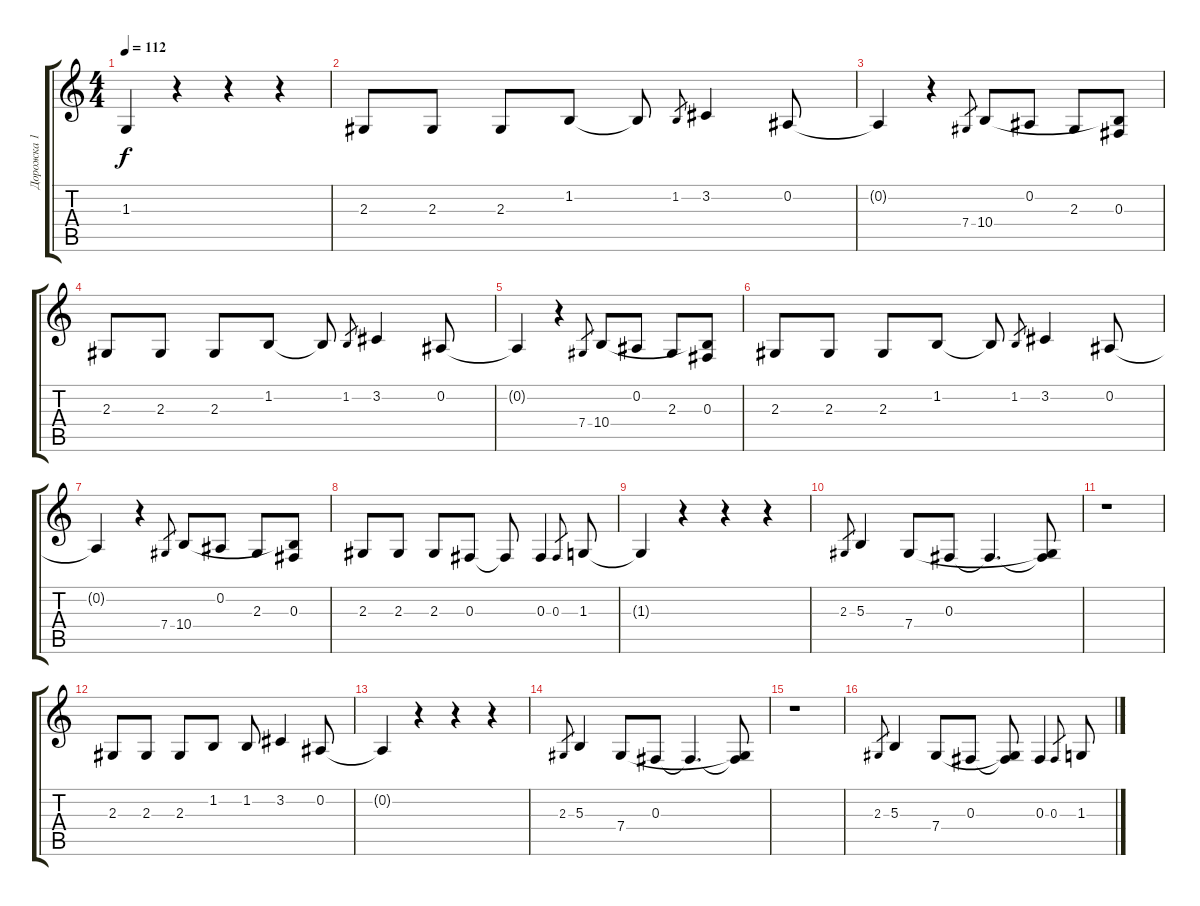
\track ("Дорожка 1" "Дорожка 1") {instrument accordion}
\staff {score tabs}
\tuning (Eb4 Bb3 Gb3 Db3 Ab2 Eb2) {hide}
\ts (4 4)
\tempo 112
\clef g2
\ks c
1.3{t}.4{dy f} r.4 r.4 r.4 |
2.3.8 2.3.8 2.3.8 1.2.8 1.2{t}.8 1.2.8{gr} 3.2.4 0.2.8 |
0.2{t}.4 r.4 7.4.8{gr} 10.4.8 0.2.8 2.3.8 (0.3 10.4{t}).8 |
2.3.8 2.3.8 2.3.8 1.2.8 1.2{t}.8 1.2.8{gr} 3.2.4 0.2.8 |
0.2{t}.4 r.4 7.4.8{gr} 10.4.8 0.2.8 2.3.8 (0.3 10.4{t}).8 |
2.3.8 2.3.8 2.3.8 1.2.8 1.2{t}.8 1.2.8{gr} 3.2.4 0.2.8 |
0.2{t}.4 r.4 7.4.8{gr} 10.4.8 0.2.8 2.3.8 (0.3 10.4{t}).8 |
2.3.8 2.3.8 2.3.8 0.3.8 0.3{t}.8 0.3.4 0.3.8{gr} 1.3.8 |
1.3{t}.4 r.4 r.4 r.4 |
2.3.8{gr} 5.3.4 7.4.8 0.3.8 0.3{t}.4{d} (0.3{t} 7.4{t}).8 |
r.1 |
2.3.8 2.3.8 2.3.8 1.2.8 1.2.8 3.2.4 0.2.8 |
0.2{t}.4 r.4 r.4 r.4 |
2.3.8{gr} 5.3.4 7.4.8 0.3.8 0.3{t}.4{d} (0.3{t} 7.4{t}).8 |
r.1 |
2.3.8{gr} 5.3.4 7.4.8 0.3.8 (0.3{t} 7.4{t}).8 0.3.4 0.3.8{gr} 1.3.8
